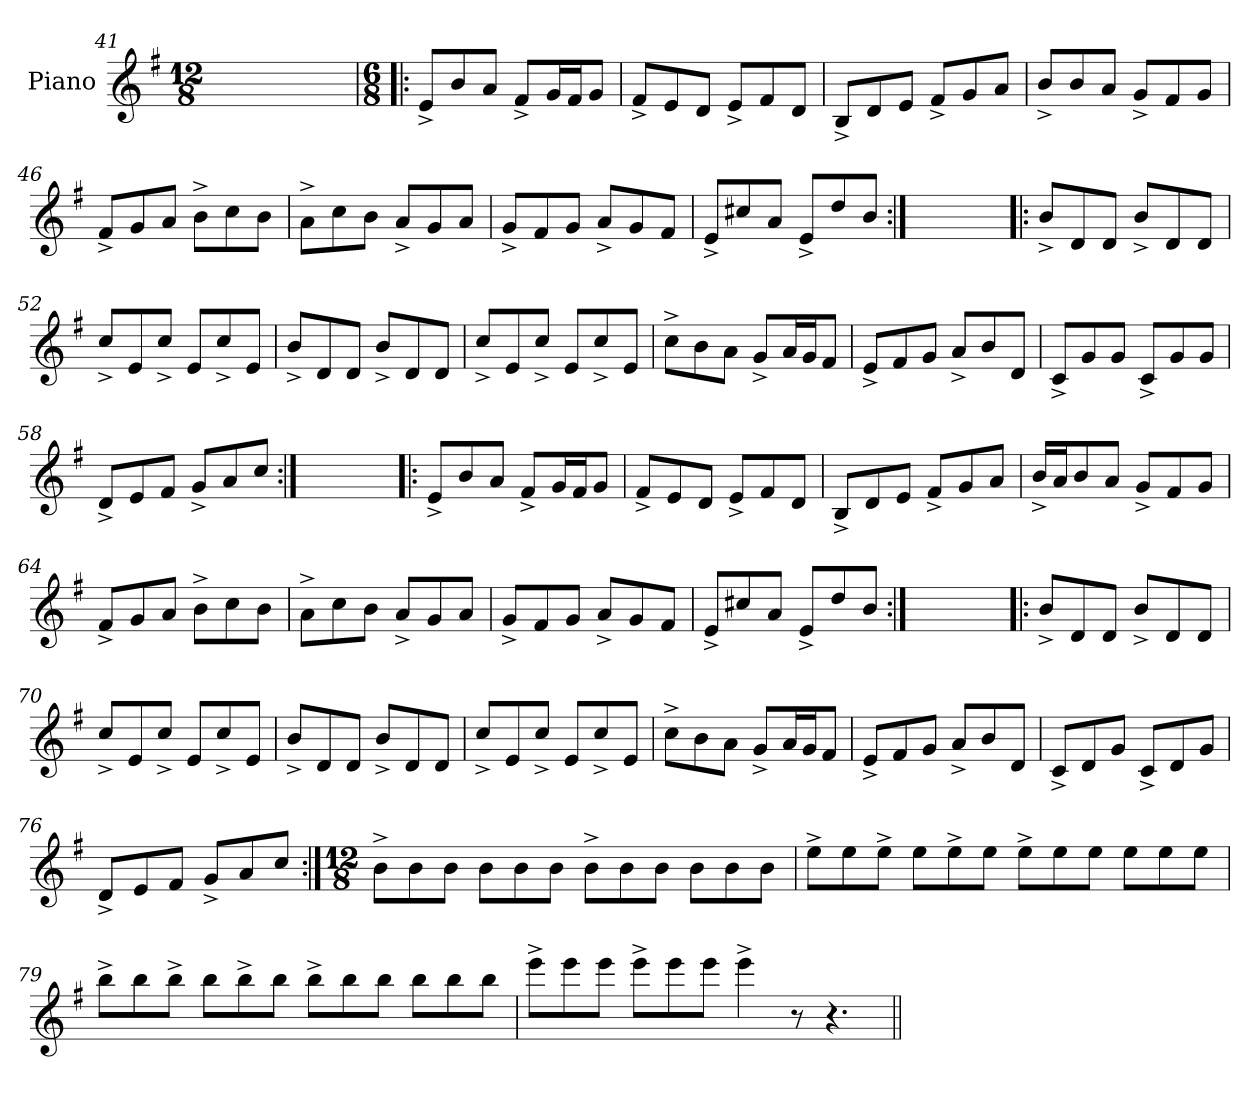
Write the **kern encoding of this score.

**kern
*part1
*staff1
*I"Piano
*I'Pno
!!LO:LB:g=z
*clefG2
*k[f#]
*e:
*M12/8
=41
1.ryy
=42!|:
*M6/8
8e^/L
8b/
8a/J
8f#^/L
16g/L
16f#/J
8g/J
=43
8f#^/L
8e/
8d/J
8e^/L
8f#/
8d/J
=44
8B^/L
8d/
8e/J
8f#^/L
8g/
8a/J
=45
8b^/L
8b/
8a/J
8g^/L
8f#/
8g/J
=46
8f#^/L
8g/
8a/J
8b^\L
8cc\
8b\J
=47
8a^\L
8cc\
8b\J
8a^/L
8g/
8a/J
!!LO:LB:g=z
=48
8g^/L
8f#/
8g/J
8a^/L
8g/
8f#/J
=49
8e^/L
8cc#X/
8a/J
8e^/L
8dd/
8b/J
=50:|!
2.ryy
=51!|:
8b^/L
8d/
8d/J
8b^/L
8d/
8d/J
=52
8cc^/L
8e/
8cc^/J
8e/L
8cc^/
8e/J
=53
8b^/L
8d/
8d/J
8b^/L
8d/
8d/J
=54
8cc^/L
8e/
8cc^/J
8e/L
8cc^/
8e/J
!!LO:PB:g=z
=55
8cc^\L
8b\
8a\J
8g^/L
16a/L
16g/J
8f#/J
=56
8e^/L
8f#/
8g/J
8a^/L
8b/
8d/J
=57
8c^/L
8g/
8g/J
8c^/L
8g/
8g/J
=58
8d^/L
8e/
8f#/J
8g^/L
8a/
8cc/J
=59:|!
2.ryy
=60!|:
8e^/L
8b/
8a/J
8f#^/L
16g/L
16f#/J
8g/J
=61
8f#^/L
8e/
8d/J
8e^/L
8f#/
8d/J
!!LO:LB:g=z
=62
8B^/L
8d/
8e/J
8f#^/L
8g/
8a/J
=63
16b^/LL
16a/J
8b/
8a/J
8g^/L
8f#/
8g/J
=64
8f#^/L
8g/
8a/J
8b^\L
8cc\
8b\J
=65
8a^\L
8cc\
8b\J
8a^/L
8g/
8a/J
=66
8g^/L
8f#/
8g/J
8a^/L
8g/
8f#/J
=67
8e^/L
8cc#X/
8a/J
8e^/L
8dd/
8b/J
=68:|!
2.ryy
!!LO:LB:g=z
=69!|:
8b^/L
8d/
8d/J
8b^/L
8d/
8d/J
=70
8cc^/L
8e/
8cc^/J
8e/L
8cc^/
8e/J
=71
8b^/L
8d/
8d/J
8b^/L
8d/
8d/J
=72
8cc^/L
8e/
8cc^/J
8e/L
8cc^/
8e/J
=73
8cc^\L
8b\
8a\J
8g^/L
16a/L
16g/J
8f#/J
=74
8e^/L
8f#/
8g/J
8a^/L
8b/
8d/J
!!LO:LB:g=z
=75
8c^/L
8d/
8g/J
8c^/L
8d/
8g/J
=76
8d^/L
8e/
8f#/J
8g^/L
8a/
8cc/J
=77:|!
*M12/8
8b^\L
8b\
8b\J
8b\L
8b\
8b\J
8b^\L
8b\
8b\J
8b\L
8b\
8b\J
=78
8ee^\L
8ee\
8ee^\J
8ee\L
8ee^\
8ee\J
8ee^\L
8ee\
8ee\J
8ee\L
8ee\
8ee\J
!!LO:LB:g=z
=79
8bb^\L
8bb\
8bb^\J
8bb\L
8bb^\
8bb\J
8bb^\L
8bb\
8bb\J
8bb\L
8bb\
8bb\J
=80
8eee^\L
8eee\
8eee\J
8eee^\L
8eee\
8eee\J
4eee^\
8r
4.r
=||
*-
